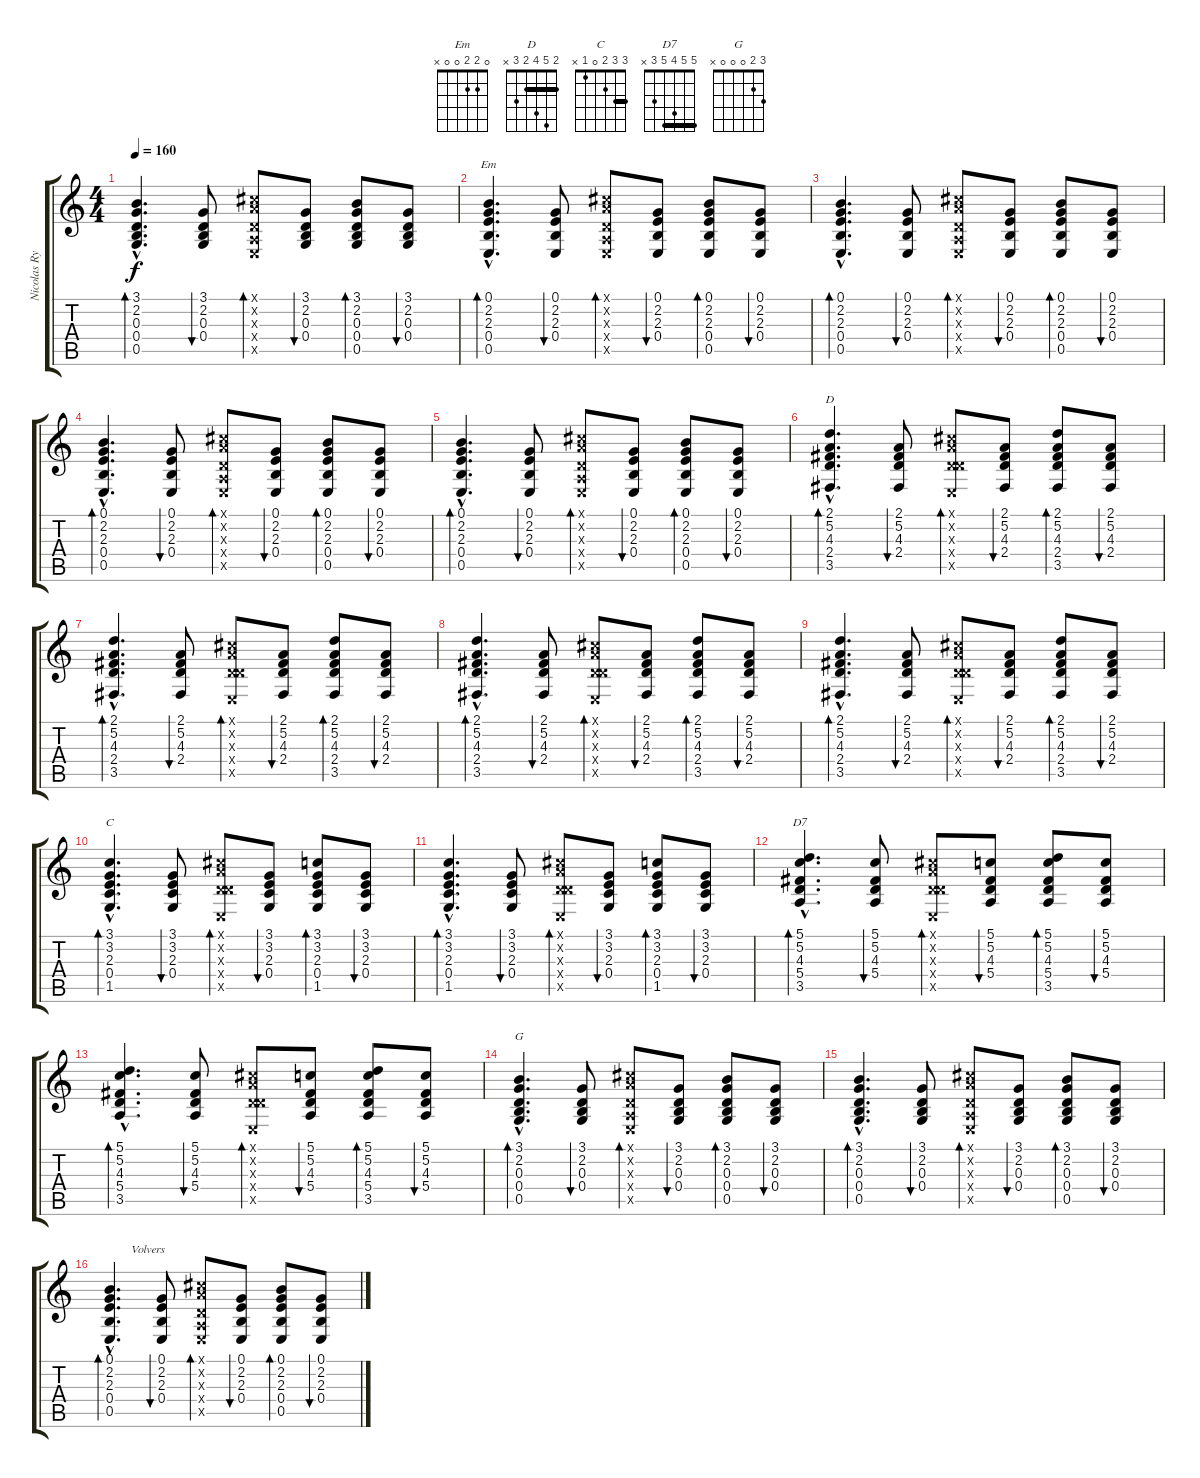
\track ("Nicolas Rythm" "Nicolas Ry") {instrument acousticguitarnylon}
\staff {score tabs}
\tuning (E2 A2 D3 G3 B3 E4) {hide}
\chord ("Em" 0 2 2 0 0 x)
\chord ("D" 2 5 4 2 3 x) {barre 2}
\chord ("C" 3 3 2 0 1 x) {barre 3}
\chord ("D7" 5 5 4 5 3 x) {barre 5}
\chord ("G" 3 2 0 0 0 x)
\ts (4 4)
\tempo 160
\clef g2
\ks c
(3.1{hac} 2.2{hac} 0.3{hac} 0.4{hac} 0.5{hac}).4{d bd 60 dy f} (3.1 2.2 0.3 0.4).8{bu 60} (0.1{x} 0.2{x} 0.3{x} 2.4{x} 2.5{x}).8{bd 60} (3.1 2.2 0.3 0.4).8{bu 60} (3.1 2.2 0.3 0.4 0.5).8{bd 60} (3.1 2.2 0.3 0.4).8{bu 60} |
(0.1{hac} 2.2{hac} 2.3{hac} 0.4{hac} 0.5{hac}).4{d bd 60 ch "Em"} (0.1 2.2 2.3 0.4).8{bu 60} (0.1{x} 0.2{x} 0.3{x} 2.4{x} 2.5{x}).8{bd 60} (0.1 2.2 2.3 0.4).8{bu 60} (0.1 2.2 2.3 0.4 0.5).8{bd 60} (0.1 2.2 2.3 0.4).8{bu 60} |
(0.1{hac} 2.2{hac} 2.3{hac} 0.4{hac} 0.5{hac}).4{d bd 60} (0.1 2.2 2.3 0.4).8{bu 60} (0.1{x} 0.2{x} 0.3{x} 2.4{x} 2.5{x}).8{bd 60} (0.1 2.2 2.3 0.4).8{bu 60} (0.1 2.2 2.3 0.4 0.5).8{bd 60} (0.1 2.2 2.3 0.4).8{bu 60} |
(0.1{hac} 2.2{hac} 2.3{hac} 0.4{hac} 0.5{hac}).4{d bd 60} (0.1 2.2 2.3 0.4).8{bu 60} (0.1{x} 0.2{x} 0.3{x} 2.4{x} 2.5{x}).8{bd 60} (0.1 2.2 2.3 0.4).8{bu 60} (0.1 2.2 2.3 0.4 0.5).8{bd 60} (0.1 2.2 2.3 0.4).8{bu 60} |
(0.1{hac} 2.2{hac} 2.3{hac} 0.4{hac} 0.5{hac}).4{d bd 60} (0.1 2.2 2.3 0.4).8{bu 60} (0.1{x} 0.2{x} 0.3{x} 2.4{x} 2.5{x}).8{bd 60} (0.1 2.2 2.3 0.4).8{bu 60} (0.1 2.2 2.3 0.4 0.5).8{bd 60} (0.1 2.2 2.3 0.4).8{bu 60} |
(2.1{hac} 5.2{hac} 4.3{hac} 2.4{hac} 3.5{hac}).4{d bd 60 ch "D"} (2.1 5.2 4.3 2.4).8{bu 60} (0.1{x} 5.2{x} 0.3{x} 2.4{x} 2.5{x}).8{bd 60} (2.1 5.2 4.3 2.4).8{bu 60} (2.1 5.2 4.3 2.4 3.5).8{bd 60} (2.1 5.2 4.3 2.4).8{bu 60} |
(2.1{hac} 5.2{hac} 4.3{hac} 2.4{hac} 3.5{hac}).4{d bd 60} (2.1 5.2 4.3 2.4).8{bu 60} (0.1{x} 5.2{x} 0.3{x} 2.4{x} 2.5{x}).8{bd 60} (2.1 5.2 4.3 2.4).8{bu 60} (2.1 5.2 4.3 2.4 3.5).8{bd 60} (2.1 5.2 4.3 2.4).8{bu 60} |
(2.1{hac} 5.2{hac} 4.3{hac} 2.4{hac} 3.5{hac}).4{d bd 60} (2.1 5.2 4.3 2.4).8{bu 60} (0.1{x} 5.2{x} 0.3{x} 2.4{x} 2.5{x}).8{bd 60} (2.1 5.2 4.3 2.4).8{bu 60} (2.1 5.2 4.3 2.4 3.5).8{bd 60} (2.1 5.2 4.3 2.4).8{bu 60} |
(2.1{hac} 5.2{hac} 4.3{hac} 2.4{hac} 3.5{hac}).4{d bd 60} (2.1 5.2 4.3 2.4).8{bu 60} (0.1{x} 5.2{x} 0.3{x} 2.4{x} 2.5{x}).8{bd 60} (2.1 5.2 4.3 2.4).8{bu 60} (2.1 5.2 4.3 2.4 3.5).8{bd 60} (2.1 5.2 4.3 2.4).8{bu 60} |
(3.1{hac} 3.2{hac} 2.3{hac} 0.4{hac} 1.5{hac}).4{d bd 60 ch "C"} (3.1 3.2 2.3 0.4).8{bu 60} (0.1{x} 5.2{x} 0.3{x} 2.4{x} 2.5{x}).8{bd 60} (3.1 3.2 2.3 0.4).8{bu 60} (3.1 3.2 2.3 0.4 1.5).8{bd 60} (3.1 3.2 2.3 0.4).8{bu 60} |
(3.1{hac} 3.2{hac} 2.3{hac} 0.4{hac} 1.5{hac}).4{d bd 60} (3.1 3.2 2.3 0.4).8{bu 60} (0.1{x} 5.2{x} 0.3{x} 2.4{x} 2.5{x}).8{bd 60} (3.1 3.2 2.3 0.4).8{bu 60} (3.1 3.2 2.3 0.4 1.5).8{bd 60} (3.1 3.2 2.3 0.4).8{bu 60} |
(5.1{hac} 5.2{hac} 4.3{hac} 5.4{hac} 3.5{hac}).4{d bd 60 ch "D7"} (5.1 5.2 4.3 5.4).8{bu 60} (0.1{x} 5.2{x} 0.3{x} 2.4{x} 2.5{x}).8{bd 60} (5.1 5.2 4.3 5.4).8{bu 60} (5.1 5.2 4.3 5.4 3.5).8{bd 60} (5.1 5.2 4.3 5.4).8{bu 60} |
(5.1{hac} 5.2{hac} 4.3{hac} 5.4{hac} 3.5{hac}).4{d bd 60} (5.1 5.2 4.3 5.4).8{bu 60} (0.1{x} 5.2{x} 0.3{x} 2.4{x} 2.5{x}).8{bd 60} (5.1 5.2 4.3 5.4).8{bu 60} (5.1 5.2 4.3 5.4 3.5).8{bd 60} (5.1 5.2 4.3 5.4).8{bu 60} |
(3.1{hac} 2.2{hac} 0.3{hac} 0.4{hac} 0.5{hac}).4{d bd 60 ch "G"} (3.1 2.2 0.3 0.4).8{bu 60} (0.1{x} 0.2{x} 0.3{x} 2.4{x} 2.5{x}).8{bd 60} (3.1 2.2 0.3 0.4).8{bu 60} (3.1 2.2 0.3 0.4 0.5).8{bd 60} (3.1 2.2 0.3 0.4).8{bu 60} |
(3.1{hac} 2.2{hac} 0.3{hac} 0.4{hac} 0.5{hac}).4{d bd 60} (3.1 2.2 0.3 0.4).8{bu 60} (0.1{x} 0.2{x} 0.3{x} 2.4{x} 2.5{x}).8{bd 60} (3.1 2.2 0.3 0.4).8{bu 60} (3.1 2.2 0.3 0.4 0.5).8{bd 60} (3.1 2.2 0.3 0.4).8{bu 60} |
(0.1{hac} 2.2{hac} 2.3{hac} 0.4{hac} 0.5{hac}).4{d bd 60 txt "       Volvers"} (0.1 2.2 2.3 0.4).8{bu 60} (0.1{x} 0.2{x} 0.3{x} 2.4{x} 2.5{x}).8{bd 60} (0.1 2.2 2.3 0.4).8{bu 60} (0.1 2.2 2.3 0.4 0.5).8{bd 60} (0.1 2.2 2.3 0.4).8{bu 60}
